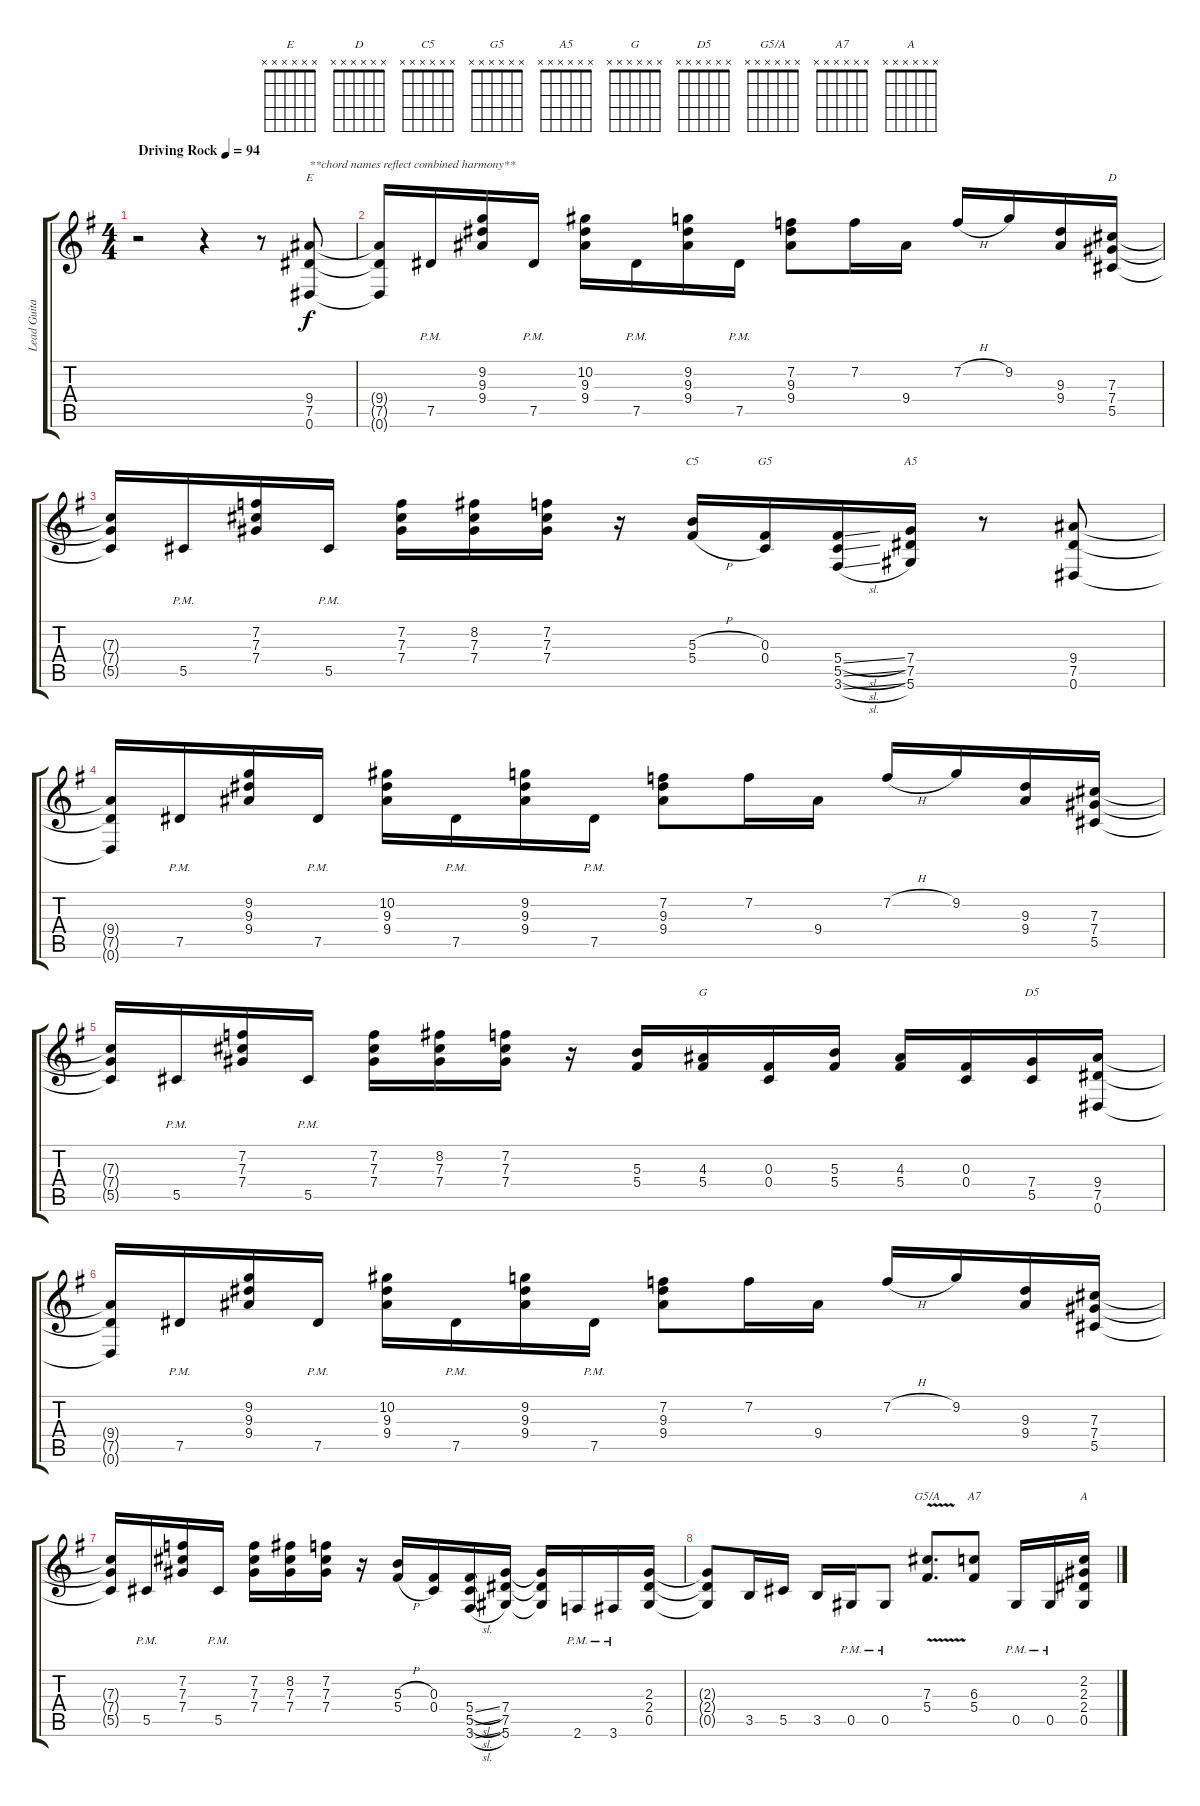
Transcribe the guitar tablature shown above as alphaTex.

\track ("Lead Guitar" "Lead Guita") {instrument overdrivenguitar}
\staff {score tabs}
\tuning (Eb4 Bb3 Gb3 Db3 Ab2 Eb2) {hide}
\chord ("E" x x x x x x)
\chord ("D" x x x x x x)
\chord ("C5" x x x x x x)
\chord ("G5" x x x x x x)
\chord ("A5" x x x x x x)
\chord ("G" x x x x x x)
\chord ("D5" x x x x x x)
\chord ("G5/A" x x x x x x)
\chord ("A7" x x x x x x)
\chord ("A" x x x x x x)
\ts (4 4)
\tempo (94 "Driving Rock")
\clef g2
\ks g
r.2{dy f instrument overdrivenguitar} r.4 r.8 (9.4 7.5 0.6).8{ch "E" txt "**chord names reflect combined harmony**"} |
(9.4{t} 7.5{t} 0.6{t}).16 7.5{pm}.16 (9.2 9.3 9.4).16 7.5{pm}.16 (10.2 9.3 9.4).16 7.5{pm}.16 (9.2 9.3 9.4).16 7.5{pm}.16 (7.2 9.3 9.4).8 7.2.16 9.4.16 7.2{h}.16 9.2.16 (9.3 9.4).16 (7.3 7.4 5.5).16{ch "D"} |
(7.3{t} 7.4{t} 5.5{t}).16 5.5{pm}.16 (7.2 7.3 7.4).16 5.5{pm}.16 (7.2 7.3 7.4).16 (8.2 7.3 7.4).16 (7.2 7.3 7.4).16 r.16 (5.3{h} 5.4{h}).16{ch "C5"} (0.3 0.4).16{ch "G5"} (5.4{sl} 5.5{sl} 3.6{sl}).16 (7.4 7.5 5.6).16{ch "A5"} r.8 (9.4 7.5 0.6).8 |
(9.4{t} 7.5{t} 0.6{t}).16 7.5{pm}.16 (9.2 9.3 9.4).16 7.5{pm}.16 (10.2 9.3 9.4).16 7.5{pm}.16 (9.2 9.3 9.4).16 7.5{pm}.16 (7.2 9.3 9.4).8 7.2.16 9.4.16 7.2{h}.16 9.2.16 (9.3 9.4).16 (7.3 7.4 5.5).16 |
(7.3{t} 7.4{t} 5.5{t}).16 5.5{pm}.16 (7.2 7.3 7.4).16 5.5{pm}.16 (7.2 7.3 7.4).16 (8.2 7.3 7.4).16 (7.2 7.3 7.4).16 r.16 (5.3 5.4).16 (4.3 5.4).16{ch "G"} (0.3 0.4).16 (5.3 5.4).16 (4.3 5.4).16 (0.3 0.4).16 (7.4 5.5).16{ch "D5"} (9.4 7.5 0.6).16 |
(9.4{t} 7.5{t} 0.6{t}).16 7.5{pm}.16 (9.2 9.3 9.4).16 7.5{pm}.16 (10.2 9.3 9.4).16 7.5{pm}.16 (9.2 9.3 9.4).16 7.5{pm}.16 (7.2 9.3 9.4).8 7.2.16 9.4.16 7.2{h}.16 9.2.16 (9.3 9.4).16 (7.3 7.4 5.5).16 |
(7.3{t} 7.4{t} 5.5{t}).16 5.5{pm}.16 (7.2 7.3 7.4).16 5.5{pm}.16 (7.2 7.3 7.4).16 (8.2 7.3 7.4).16 (7.2 7.3 7.4).16 r.16 (5.3{h} 5.4{h}).16 (0.3 0.4).16 (5.4{sl} 5.5{sl} 3.6{sl}).16 (7.4 7.5 5.6).16 (7.4{t} 7.5{t} 5.6{t}).16 2.6{pm}.16 3.6{pm}.16 (2.3 2.4 0.5).16 |
(2.3{t} 2.4{t} 0.5{t}).8 3.5.16 5.5.16 3.5.16 0.5{pm}.16 0.5{pm}.8 (7.3{v} 5.4).8{d ch "G5/A"} (6.3 5.4).8{ch "A7"} 0.5{pm}.16 0.5{pm}.16 (2.2 2.3 2.4 0.5).16{ch "A"}
